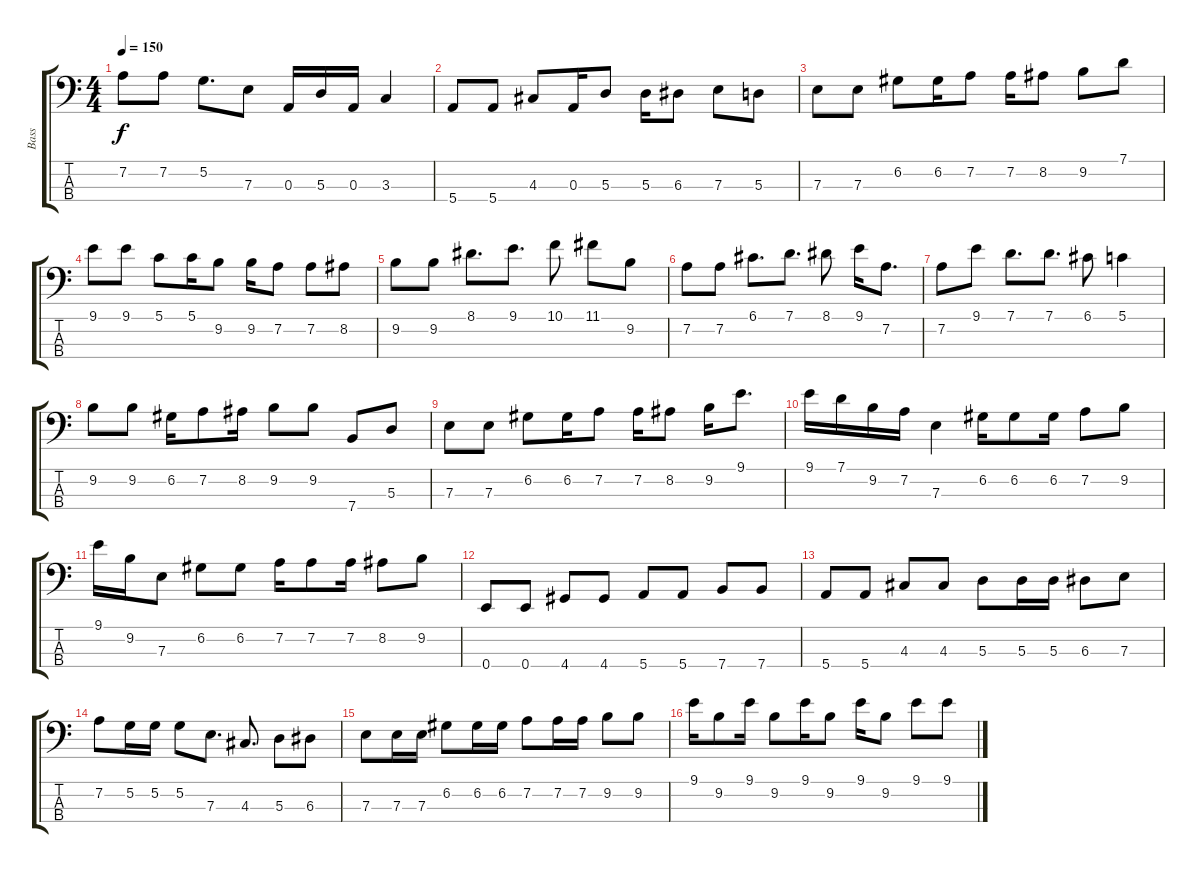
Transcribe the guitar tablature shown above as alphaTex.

\track ("Bass" "Bass") {instrument electricbassfinger}
\staff {score tabs}
\tuning (G2 D2 A1 E1) {hide}
\ts (4 4)
\tempo 150
\clef f4
\ks c
7.2.8{dy f} 7.2.8 5.2.8{d} 7.3.8 0.3.16 5.3.16 0.3.16 3.3.4 |
5.4.8 5.4.8 4.3.8 0.3.16 5.3.8 5.3.16 6.3.8 7.3.8 5.3.8 |
7.3.8 7.3.8 6.2.8 6.2.16 7.2.8 7.2.16 8.2.8 9.2.8 7.1.8 |
9.1.8 9.1.8 5.1.8 5.1.16 9.2.8 9.2.16 7.2.8 7.2.8 8.2.8 |
9.2.8 9.2.8 8.1.8{d} 9.1.8{d} 10.1.8 11.1.8 9.2.8 |
7.2.8 7.2.8 6.1.8{d} 7.1.8{d} 8.1.8 9.1.16 7.2.8{d} |
7.2.8 9.1.8 7.1.8{d} 7.1.8{d} 6.1.8 5.1.4 |
9.2.8 9.2.8 6.2.16 7.2.8 8.2.16 9.2.8 9.2.8 7.4.8 5.3.8 |
7.3.8 7.3.8 6.2.8 6.2.16 7.2.8 7.2.16 8.2.8 9.2.16 9.1.8{d} |
9.1.16 7.1.16 9.2.16 7.2.16 7.3.4 6.2.16 6.2.8 6.2.16 7.2.8 9.2.8 |
9.1.16 9.2.16 7.3.8 6.2.8 6.2.8 7.2.16 7.2.8 7.2.16 8.2.8 9.2.8 |
0.4.8 0.4.8 4.4.8 4.4.8 5.4.8 5.4.8 7.4.8 7.4.8 |
5.4.8 5.4.8 4.3.8 4.3.8 5.3.8 5.3.16 5.3.16 6.3.8 7.3.8 |
7.2.8 5.2.16 5.2.16 5.2.8 7.3.8{d} 4.3.8{d} 5.3.8 6.3.8 |
7.3.8 7.3.16 7.3.16 6.2.8 6.2.16 6.2.16 7.2.8 7.2.16 7.2.16 9.2.8 9.2.8 |
9.1.16 9.2.8 9.1.16 9.2.8 9.1.16 9.2.8 9.1.16 9.2.8 9.1.8 9.1.8
